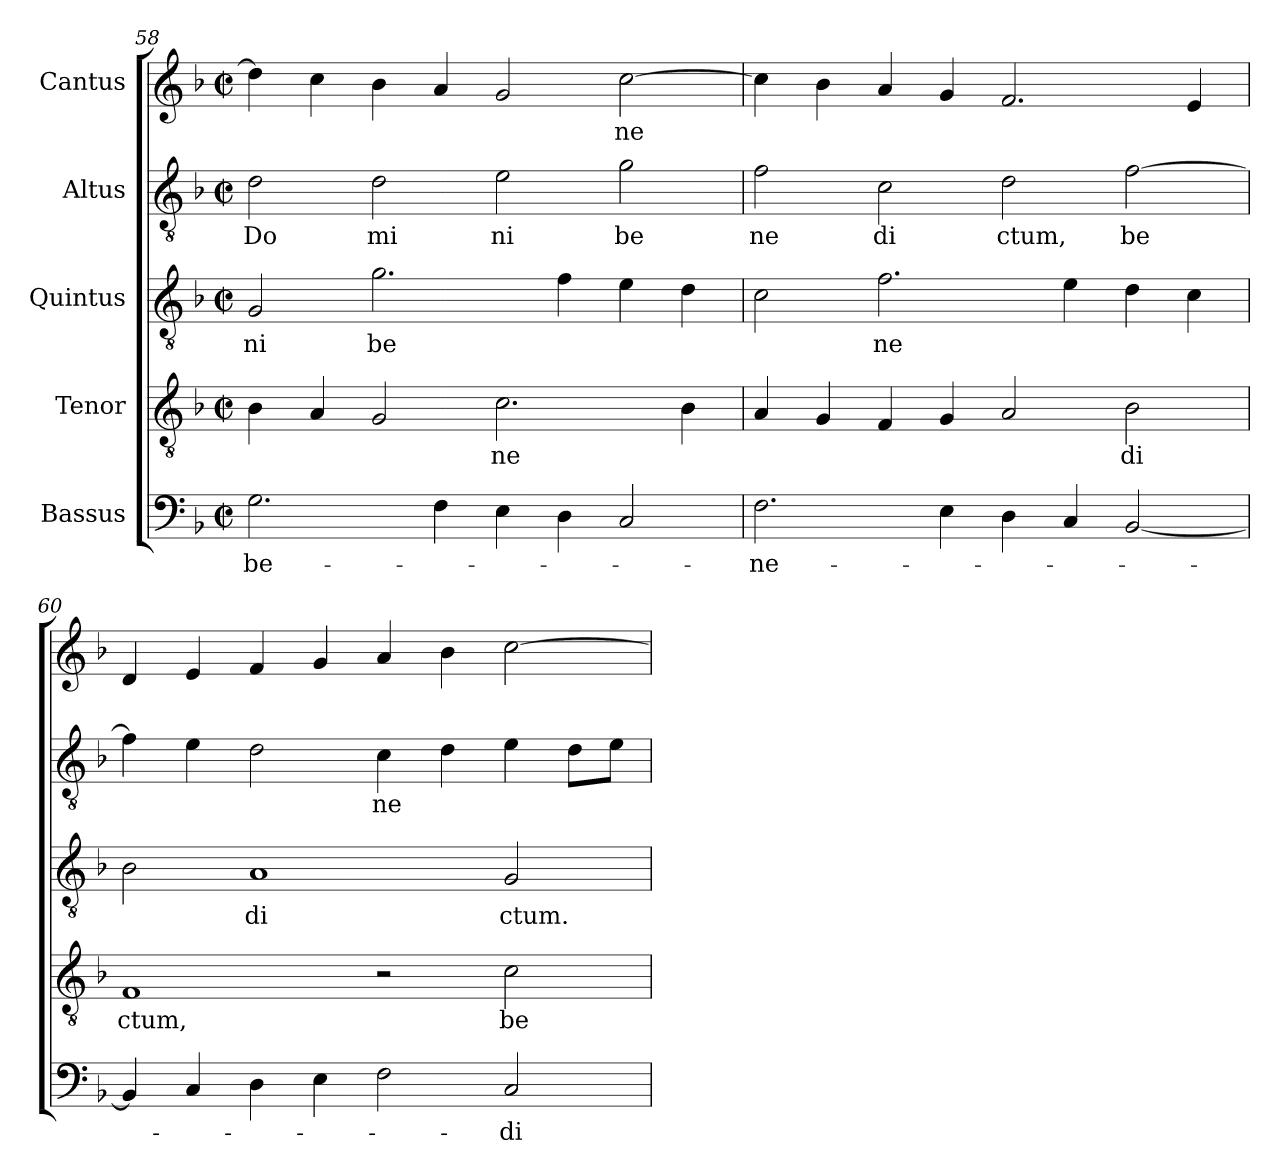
**kern	**text	**kern	**text	**kern	**text	**kern	**text	**kern	**text
*part5	*part5	*part4	*part4	*part3	*part3	*part2	*part2	*part1	*part1
*staff5	*staff5	*staff4	*staff4	*staff3	*staff3	*staff2	*staff2	*staff1	*staff1
*I"Bassus	*	*I"Tenor	*	*I"Quintus	*	*I"Altus	*	*I"Cantus	*
*clefF4	*	*clefGv2	*	*clefGv2	*	*clefGv2	*	*clefG2	*
*k[b-]	*	*k[b-]	*	*k[b-]	*	*k[b-]	*	*k[b-]	*
*F:	*	*F:	*	*F:	*	*F:	*	*F:	*
*M2/2	*	*M2/2	*	*M2/2	*	*M2/2	*	*M2/2	*
*met(c|)	*	*met(c|)	*	*met(c|)	*	*met(c|)	*	*met(c|)	*
=58	=58	=58	=58	=58	=58	=58	=58	=58	=58
!	!LO:LY:b:cj	!	!	!	!LO:LY:b:cj	!	!LO:LY:b:cj	!	!
2.G\	be-	4B-\	.	2G/	ni	2d\	Do	4dd\]	.
.	.	4A/	.	.	.	.	.	4cc\	.
!	!	!	!	!	!LO:LY:b:cj	!	!LO:LY:b:cj	!	!
.	.	2G/	.	2.g\	be	2d\	mi	4b-\	.
4F\	.	.	.	.	.	.	.	4a/	.
!	!	!	!LO:LY:b:cj	!	!	!	!LO:LY:b:cj	!	!
4E\	.	2.c\	ne	.	.	2e\	ni	2g/	.
4D\	.	.	.	4f\	.	.	.	.	.
!	!	!	!	!	!	!	!LO:LY:b:cj	!	!LO:LY:b:cj
2C/	.	.	.	4e\	.	2g\	be	[>2cc\	ne
.	.	4B-\	.	4d\	.	.	.	.	.
=59	=59	=59	=59	=59	=59	=59	=59	=59	=59
!	!LO:LY:b:cj	!	!	!	!	!	!LO:LY:b:cj	!	!
2.F\	-ne-	4A/	.	2c\	.	2f\	ne	4cc\]	.
.	.	4G/	.	.	.	.	.	4b-\	.
!	!	!	!	!	!LO:LY:b:cj	!	!LO:LY:b:cj	!	!
.	.	4F/	.	2.f\	ne	2c\	di	4a/	.
4E\	.	4G/	.	.	.	.	.	4g/	.
!	!	!	!	!	!	!	!LO:LY:b:cj	!	!
4D\	.	2A/	.	.	.	2d\	ctum,	2.f/	.
4C/	.	.	.	4e\	.	.	.	.	.
!	!	!	!LO:LY:b:cj	!	!	!	!LO:LY:b:cj	!	!
[<2BB-/	.	2B-\	di	4d\	.	[>2f\	be	.	.
.	.	.	.	4c\	.	.	.	4e/	.
=60	=60	=60	=60	=60	=60	=60	=60	=60	=60
!	!	!	!LO:LY:b:cj	!	!	!	!	!	!
4BB-/]	.	1F	ctum,	2B-\	.	4f\]	.	4d/	.
4C/	.	.	.	.	.	4e\	.	4e/	.
!	!	!	!	!	!LO:LY:b:cj	!	!	!	!
4D\	.	.	.	1A	di	2d\	.	4f/	.
4E\	.	.	.	.	.	.	.	4g/	.
!	!	!	!	!	!	!	!LO:LY:b:cj	!	!
2F\	.	2r	.	.	.	4c\	ne	4a/	.
.	.	.	.	.	.	4d\	.	4b-\	.
!	!LO:LY:b:cj	!	!LO:LY:b:cj	!	!LO:LY:b:cj	!	!	!	!
2C/	-di-	2c\	be	2G/	ctum.	4e\	.	[<2cc\	.
.	.	.	.	.	.	8d\L	.	.	.
.	.	.	.	.	.	8e\J	.	.	.
=	=	=	=	=	=	=	=	=	=
*-	*-	*-	*-	*-	*-	*-	*-	*-	*-
